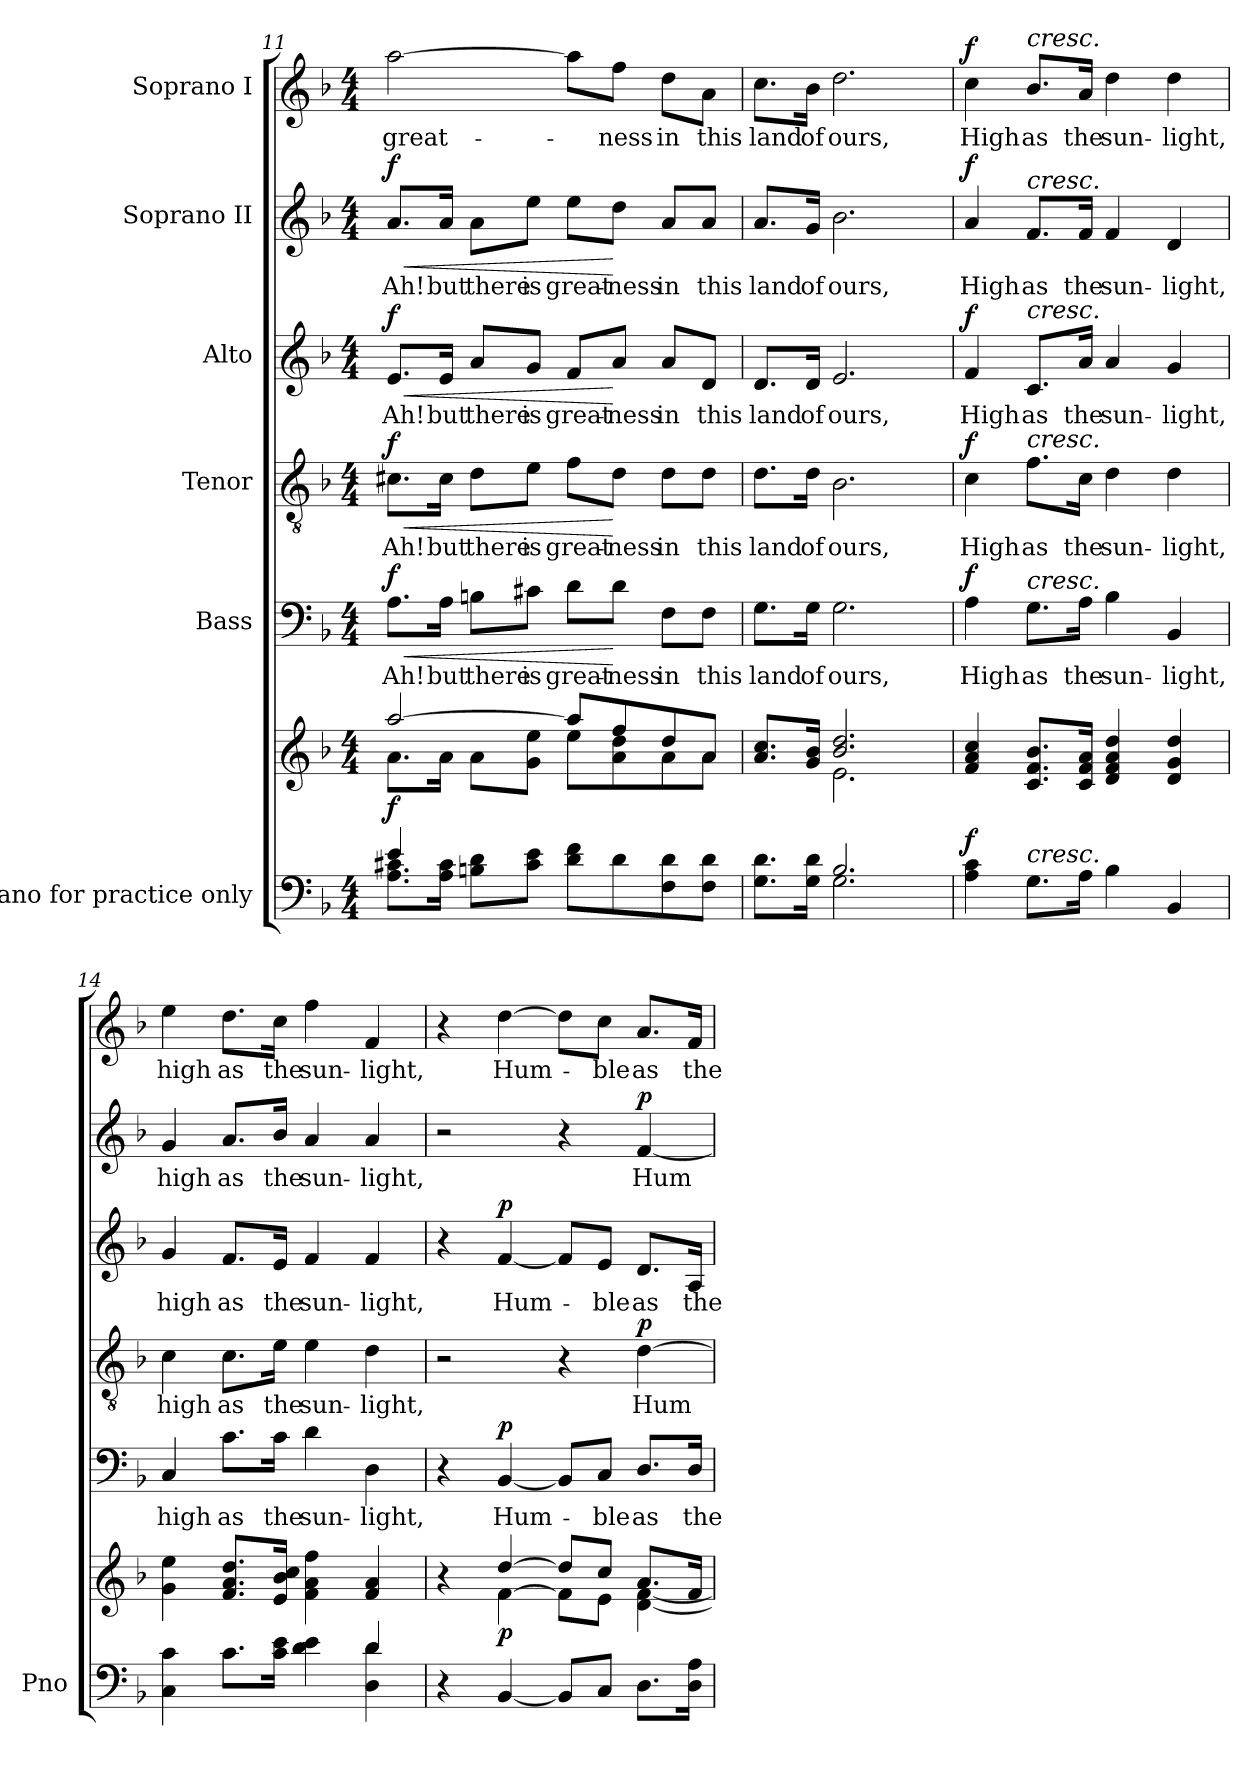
**kern	**kern	**dynam	**kern	**text	**dynam	**kern	**text	**dynam	**kern	**text	**dynam	**kern	**text	**dynam	**kern	**text	**dynam
*part6	*part6	*part6	*part5	*part5	*part5	*part4	*part4	*part4	*part3	*part3	*part3	*part2	*part2	*part2	*part1	*part1	*part1
*staff7	*staff6	*staff6/7	*staff5	*staff5	*staff5	*staff4	*staff4	*staff4	*staff3	*staff3	*staff3	*staff2	*staff2	*staff2	*staff1	*staff1	*staff1
*I"Piano for practice only	*	*	*I"Bass	*	*	*I"Tenor	*	*	*I"Alto	*	*	*I"Soprano II	*	*	*I"Soprano I	*	*
*I'Pno	*	*	*	*	*	*	*	*	*	*	*	*	*	*	*	*	*
*clefF4	*clefG2	*	*clefF4	*	*	*clefGv2	*	*	*clefG2	*	*	*clefG2	*	*	*clefG2	*	*
*k[b-]	*k[b-]	*	*k[b-]	*	*	*k[b-]	*	*	*k[b-]	*	*	*k[b-]	*	*	*k[b-]	*	*
*M4/4	*M4/4	*	*M4/4	*	*	*M4/4	*	*	*M4/4	*	*	*M4/4	*	*	*M4/4	*	*
=11	=11	=11	=11	=11	=11	=11	=11	=11	=11	=11	=11	=11	=11	=11	=11	=11	=11
*^	*^	*	*	*	*	*	*	*	*	*	*	*	*	*	*	*	*
!	!	!	!	!LO:DY:a=2	!	!LO:LY:b	!LO:HP:b	!	!LO:LY:b	!LO:HP:b	!	!LO:LY:b	!LO:HP:b	!	!LO:LY:b	!LO:HP:b	!	!LO:LY:b	!
!	!	!	!	!	!	!	!LO:DY:n=1:a	!	!	!LO:DY:n=1:a	!	!	!LO:DY:n=1:a	!	!	!LO:DY:n=1:a	!	!	!
4e/	8.A\ 8.c#X\L	[2aa/	8.a\L	f	8.A\L	Ah!	< f	8.c#X\L	Ah!	< f	8.e/L	Ah!	< f	8.a/L	Ah!	< f	[2aa\	great-	.
!	!	!	!	!	!	!LO:LY:b	!	!	!LO:LY:b	!	!	!LO:LY:b	!	!	!LO:LY:b	!	!	!	!
.	16A\ 16c#\Jk	.	16a\Jk	.	16A\Jk	but	.	16c#\Jk	but	.	16e/Jk	but	.	16a/Jk	but	.	.	.	.
!	!	!	!	!	!	!LO:LY:b	!	!	!LO:LY:b	!	!	!LO:LY:b	!	!	!LO:LY:b	!	!	!	!
8Bn\ 8d\L	2.ryy	.	8a\L	.	8Bn\L	there	.	8d\L	there	.	8a/L	there	.	8a\L	there	.	.	.	.
!	!	!	!	!	!	!LO:LY:b	!	!	!LO:LY:b	!	!	!LO:LY:b	!	!	!LO:LY:b	!	!	!	!
8c#\ 8e\J	.	.	8g\ 8ee\J	.	8c#X\J	is	.	8e\J	is	.	8g/J	is	.	8ee\J	is	.	.	.	.
!	!	!	!	!	!	!LO:LY:b	!	!	!LO:LY:b	!	!	!LO:LY:b	!	!	!LO:LY:b	!	!	!	!
8d\ 8f\L	.	8aa/L]	8ee\L	.	8d\L	great-	.	8f\L	great-	.	8f/L	great-	.	8ee\L	great-	.	8aa\L]	.	.
!	!	!	!	!	!	!LO:LY:b	!	!	!LO:LY:b	!	!	!LO:LY:b	!	!	!LO:LY:b	!	!	!LO:LY:b	!
8d\	.	8ff/	8a\ 8dd\	.	8d\J	-ness	[	8d\J	-ness	[	8a/J	-ness	[	8dd\J	-ness	[	8ff\J	-ness	.
!	!	!	!	!	!	!LO:LY:b	!	!	!LO:LY:b	!	!	!LO:LY:b	!	!	!LO:LY:b	!	!	!LO:LY:b	!
8F\ 8d\	.	8dd/	8a\	.	8F\L	in	.	8d\L	in	.	8a/L	in	.	8a/L	in	.	8dd\L	in	.
!	!	!	!	!	!	!LO:LY:b	!	!	!LO:LY:b	!	!	!LO:LY:b	!	!	!LO:LY:b	!	!	!LO:LY:b	!
8F\ 8d\J	.	8a/J	8a\J	.	8F\J	this	.	8d\J	this	.	8d/J	this	.	8a/J	this	.	8a\J	this	.
!!LO:LB:g=z
=12	=12	=12	=12	=12	=12	=12	=12	=12	=12	=12	=12	=12	=12	=12	=12	=12	=12	=12	=12
!	!	!	!	!	!	!LO:LY:b	!	!	!LO:LY:b	!	!	!LO:LY:b	!	!	!LO:LY:b	!	!	!LO:LY:b	!
8.G\ 8.d\L	4ryy	8.a/ 8.cc/L	4ryy	.	8.G\L	land	.	8.d\L	land	.	8.d/L	land	.	8.a/L	land	.	8.cc\L	land	.
!	!	!	!	!	!	!LO:LY:b	!	!	!LO:LY:b	!	!	!LO:LY:b	!	!	!LO:LY:b	!	!	!LO:LY:b	!
16G\ 16d\Jk	.	16g/ 16b-/Jk	.	.	16G\Jk	of	.	16d\Jk	of	.	16d/Jk	of	.	16g/Jk	of	.	16b-\Jk	of	.
!	!	!	!	!	!	!LO:LY:b	!	!	!LO:LY:b	!	!	!LO:LY:b	!	!	!LO:LY:b	!	!	!LO:LY:b	!
2.B-/	2.G\	2.b-/ 2.dd/	2.e\	.	2.G\	ours,	.	2.B-\	ours,	.	2.e/	ours,	.	2.b-\	ours,	.	2.dd\	ours,	.
=13	=13	=13	=13	=13	=13	=13	=13	=13	=13	=13	=13	=13	=13	=13	=13	=13	=13	=13	=13
!	!	!	!	!LO:DY:a=2	!	!LO:LY:b	!LO:DY:a	!	!LO:LY:b	!LO:DY:a	!	!LO:LY:b	!LO:DY:a	!	!LO:LY:b	!LO:DY:a	!	!LO:LY:b	!LO:DY:a
*v	*v	*	*	*	*	*	*	*	*	*	*	*	*	*	*	*	*	*	*
*	*v	*v	*	*	*	*	*	*	*	*	*	*	*	*	*	*	*	*
4A\ 4c\	4f/ 4a/ 4cc/	f	4A\	High	f	4c\	High	f	4f/	High	f	4a/	High	f	4cc\	High	f
!	!	!	!	!	!	!	!	!	!	!	!	!	!	!	!LO:TX:a:i:t=cresc.	!	!
!	!	!	!	!	!	!	!	!	!	!	!	!LO:TX:a:i:t=cresc.	!	!	!	!	!
!	!	!	!	!	!	!	!	!	!LO:TX:a:i:t=cresc.	!	!	!	!	!	!	!	!
!	!	!	!	!	!	!LO:TX:a:i:t=cresc.	!	!	!	!	!	!	!	!	!	!	!
!	!	!	!LO:TX:a:i:t=cresc.	!	!	!	!	!	!	!	!	!	!	!	!	!	!
!LO:TX:a:i:t=cresc.	!	!	!	!	!	!	!	!	!	!	!	!	!	!	!	!	!
!	!	!	!	!LO:LY:b	!	!	!LO:LY:b	!	!	!LO:LY:b	!	!	!LO:LY:b	!	!	!LO:LY:b	!
8.G\L	8.c/ 8.f/ 8.b-/L	.	8.G\L	as	.	8.f\L	as	.	8.c/L	as	.	8.f/L	as	.	8.b-/L	as	.
!	!	!	!	!LO:LY:b	!	!	!LO:LY:b	!	!	!LO:LY:b	!	!	!LO:LY:b	!	!	!LO:LY:b	!
16A\Jk	16c/ 16f/ 16a/Jk	.	16A\Jk	the	.	16c\Jk	the	.	16a/Jk	the	.	16f/Jk	the	.	16a/Jk	the	.
!	!	!	!	!LO:LY:b	!	!	!LO:LY:b	!	!	!LO:LY:b	!	!	!LO:LY:b	!	!	!LO:LY:b	!
4B-\	4d/ 4f/ 4a/ 4dd/	.	4B-\	sun-	.	4d\	sun-	.	4a/	sun-	.	4f/	sun-	.	4dd\	sun-	.
!	!	!	!	!LO:LY:b	!	!	!LO:LY:b	!	!	!LO:LY:b	!	!	!LO:LY:b	!	!	!LO:LY:b	!
4BB-/	4d/ 4g/ 4dd/	.	4BB-/	-light,	.	4d\	-light,	.	4g/	-light,	.	4d/	-light,	.	4dd\	-light,	.
=14	=14	=14	=14	=14	=14	=14	=14	=14	=14	=14	=14	=14	=14	=14	=14	=14	=14
*^	*	*	*	*	*	*	*	*	*	*	*	*	*	*	*	*	*
!	!	!	!	!	!LO:LY:b	!	!	!LO:LY:b	!	!	!LO:LY:b	!	!	!LO:LY:b	!	!	!LO:LY:b	!
4C\ 4c\	2.ryy	4g\ 4ee\	.	4C/	high	.	4c\	high	.	4g/	high	.	4g/	high	.	4ee\	high	.
!	!	!	!	!	!LO:LY:b	!	!	!LO:LY:b	!	!	!LO:LY:b	!	!	!LO:LY:b	!	!	!LO:LY:b	!
8.c\L	.	8.f/ 8.a/ 8.dd/L	.	8.c\L	as	.	8.c\L	as	.	8.f/L	as	.	8.a/L	as	.	8.dd\L	as	.
!	!	!	!	!	!LO:LY:b	!	!	!LO:LY:b	!	!	!LO:LY:b	!	!	!LO:LY:b	!	!	!LO:LY:b	!
16c\ 16e\Jk	.	16e/ 16b-/ 16cc/Jk	.	16c\Jk	the	.	16e\Jk	the	.	16e/Jk	the	.	16b-/Jk	the	.	16cc\Jk	the	.
!	!	!	!	!	!LO:LY:b	!	!	!LO:LY:b	!	!	!LO:LY:b	!	!	!LO:LY:b	!	!	!LO:LY:b	!
4d\ 4e\	.	4f\ 4a\ 4ff\	.	4d\	sun-	.	4e\	sun-	.	4f/	sun-	.	4a/	sun-	.	4ff\	sun-	.
!	!	!	!	!	!LO:LY:b	!	!	!LO:LY:b	!	!	!LO:LY:b	!	!	!LO:LY:b	!	!	!LO:LY:b	!
4d/	4D\ 4d\	4f/ 4a/	.	4D\	-light,	.	4d\	-light,	.	4f/	-light,	.	4a/	-light,	.	4f/	-light,	.
*v	*v	*	*	*	*	*	*	*	*	*	*	*	*	*	*	*	*	*
=15	=15	=15	=15	=15	=15	=15	=15	=15	=15	=15	=15	=15	=15	=15	=15	=15	=15
*	*^	*	*	*	*	*	*	*	*	*	*	*	*	*	*	*	*
*	*	*^	*	*	*	*	*	*	*	*	*	*	*	*	*	*	*	*
4r	4r	2.ryy	4ryy	.	4r	.	.	2r	.	.	4r	.	.	2r	.	.	4r	.	.
!	!	!	!	!LO:DY:b	!	!LO:LY:b	!LO:DY:a	!	!	!	!	!LO:LY:b	!LO:DY:a	!	!	!	!	!LO:LY:b	!LO:DY:a
!	!	!	!	!	!	!	!	!	!	!	!	!	!	!	!	!	!	!	!LO:DY:n=1:a
[4BB-/	[4dd/	.	[4f\	p	[4BB-/	Hum-	p	.	.	.	[4f/	Hum-	p	.	.	.	[4dd\	Hum-	p other-dynamics
8BB-/L]	8dd/L]	.	8f\L]	.	8BB-/L]	.	.	4r	.	.	8f/L]	.	.	4r	.	.	8dd\L]	.	.
!	!	!	!	!	!	!LO:LY:b	!	!	!	!	!	!LO:LY:b	!	!	!	!	!	!LO:LY:b	!
8C/J	8cc/J	.	8e\J	.	8C/J	-ble	.	.	.	.	8e/J	-ble	.	.	.	.	8cc\J	-ble	.
!	!	!	!	!	!	!LO:LY:b	!	!	!LO:LY:b	!LO:DY:a	!	!LO:LY:b	!	!	!LO:LY:b	!LO:DY:a	!	!LO:LY:b	!
8.D\L	8.a/L	[4d\ [4f\	4ryy	.	8.D/L	as	.	[4d\	Hum-	p	8.d/L	as	.	[4f/	Hum-	p	8.a/L	as	.
!	!	!	!	!	!	!LO:LY:b	!	!	!	!	!	!LO:LY:b	!	!	!	!	!	!LO:LY:b	!
16D\ 16A\Jk	16f/Jk	.	.	.	16D/Jk	the	.	.	.	.	16A/Jk	the	.	.	.	.	16f/Jk	the	.
*	*v	*v	*v	*	*	*	*	*	*	*	*	*	*	*	*	*	*	*	*
=	=	=	=	=	=	=	=	=	=	=	=	=	=	=	=	=	=
*-	*-	*-	*-	*-	*-	*-	*-	*-	*-	*-	*-	*-	*-	*-	*-	*-	*-
